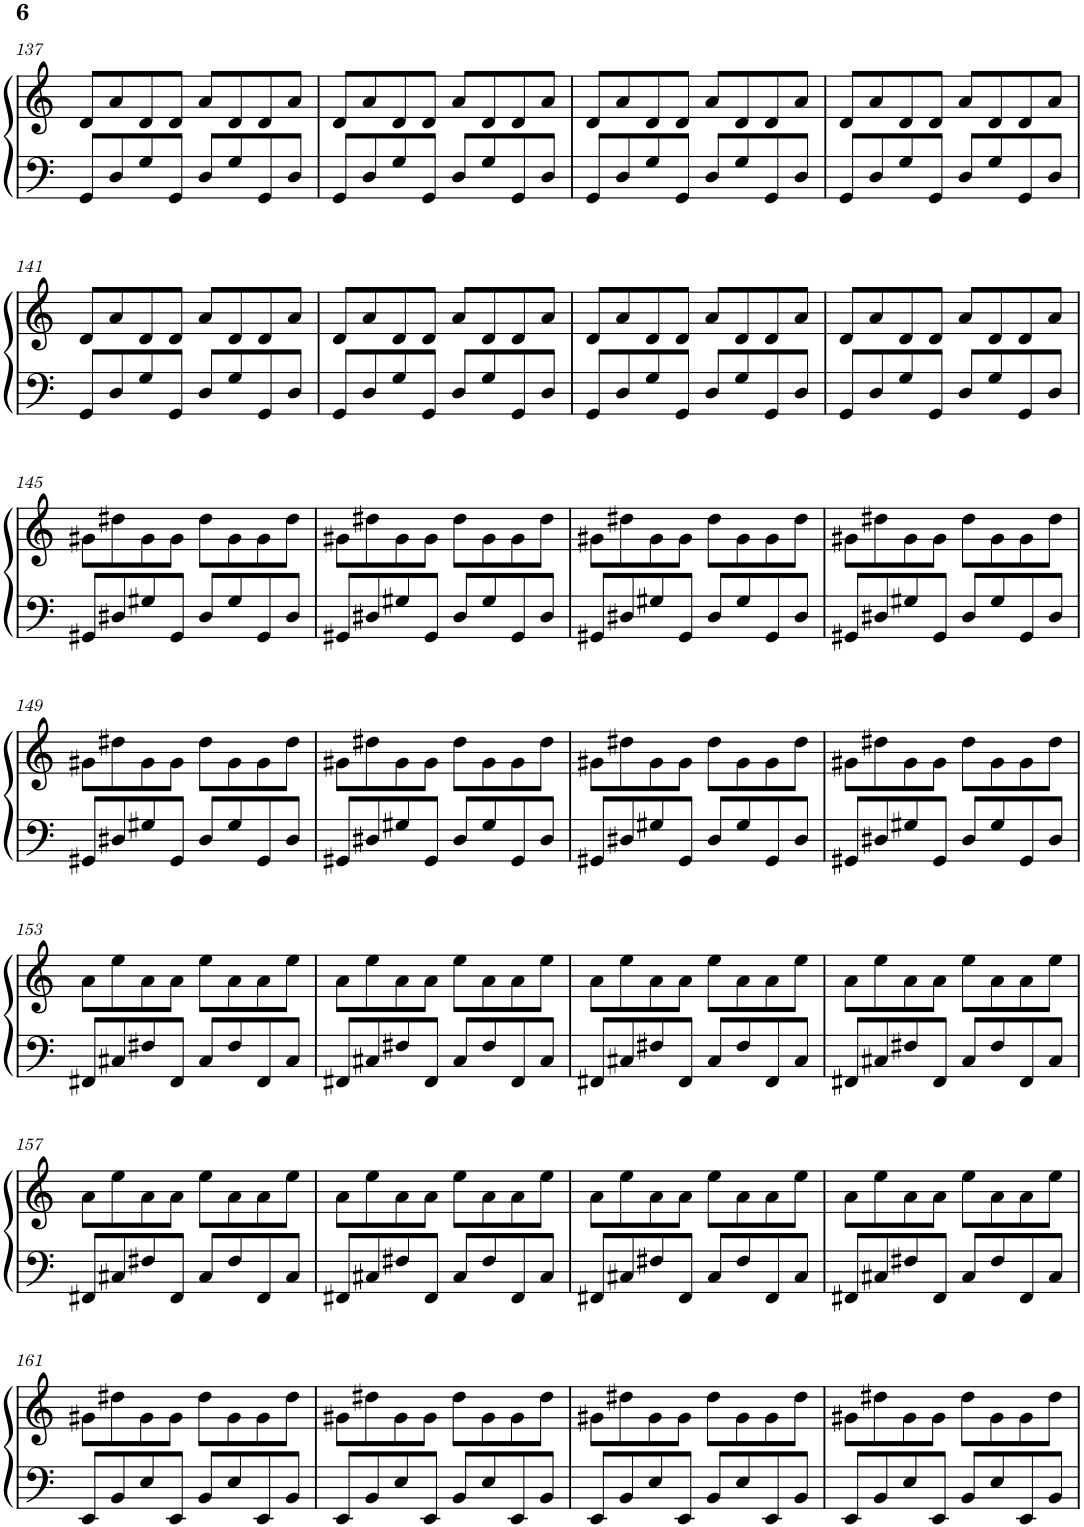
**kern	**kern
*part1	*part1
*staff2	*staff1
*I"Harpa	*
*I'Hpa.	*
!!LO:PB:g=z
*clefF4	*clefG2
*k[]	*k[]
*M4/4	*M4/4
=137	=137
8GG/L	8d/L
8D/	8a/
8G/	8d/
8GG/J	8d/J
8D/L	8a/L
8G/	8d/
8GG/	8d/
8D/J	8a/J
=138	=138
8GG/L	8d/L
8D/	8a/
8G/	8d/
8GG/J	8d/J
8D/L	8a/L
8G/	8d/
8GG/	8d/
8D/J	8a/J
=139	=139
8GG/L	8d/L
8D/	8a/
8G/	8d/
8GG/J	8d/J
8D/L	8a/L
8G/	8d/
8GG/	8d/
8D/J	8a/J
=140	=140
8GG/L	8d/L
8D/	8a/
8G/	8d/
8GG/J	8d/J
8D/L	8a/L
8G/	8d/
8GG/	8d/
8D/J	8a/J
!!LO:LB:g=z
=141	=141
8GG/L	8d/L
8D/	8a/
8G/	8d/
8GG/J	8d/J
8D/L	8a/L
8G/	8d/
8GG/	8d/
8D/J	8a/J
=142	=142
8GG/L	8d/L
8D/	8a/
8G/	8d/
8GG/J	8d/J
8D/L	8a/L
8G/	8d/
8GG/	8d/
8D/J	8a/J
=143	=143
8GG/L	8d/L
8D/	8a/
8G/	8d/
8GG/J	8d/J
8D/L	8a/L
8G/	8d/
8GG/	8d/
8D/J	8a/J
=144	=144
8GG/L	8d/L
8D/	8a/
8G/	8d/
8GG/J	8d/J
8D/L	8a/L
8G/	8d/
8GG/	8d/
8D/J	8a/J
!!LO:LB:g=z
=145	=145
8GG#X/L	8g#X\L
8D#X/	8dd#X\
8G#X/	8g#\
8GG#/J	8g#\J
8D#/L	8dd#\L
8G#/	8g#\
8GG#/	8g#\
8D#/J	8dd#\J
=146	=146
8GG#X/L	8g#X\L
8D#X/	8dd#X\
8G#X/	8g#\
8GG#/J	8g#\J
8D#/L	8dd#\L
8G#/	8g#\
8GG#/	8g#\
8D#/J	8dd#\J
=147	=147
8GG#X/L	8g#X\L
8D#X/	8dd#X\
8G#X/	8g#\
8GG#/J	8g#\J
8D#/L	8dd#\L
8G#/	8g#\
8GG#/	8g#\
8D#/J	8dd#\J
=148	=148
8GG#X/L	8g#X\L
8D#X/	8dd#X\
8G#X/	8g#\
8GG#/J	8g#\J
8D#/L	8dd#\L
8G#/	8g#\
8GG#/	8g#\
8D#/J	8dd#\J
!!LO:LB:g=z
=149	=149
8GG#X/L	8g#X\L
8D#X/	8dd#X\
8G#X/	8g#\
8GG#/J	8g#\J
8D#/L	8dd#\L
8G#/	8g#\
8GG#/	8g#\
8D#/J	8dd#\J
=150	=150
8GG#X/L	8g#X\L
8D#X/	8dd#X\
8G#X/	8g#\
8GG#/J	8g#\J
8D#/L	8dd#\L
8G#/	8g#\
8GG#/	8g#\
8D#/J	8dd#\J
=151	=151
8GG#X/L	8g#X\L
8D#X/	8dd#X\
8G#X/	8g#\
8GG#/J	8g#\J
8D#/L	8dd#\L
8G#/	8g#\
8GG#/	8g#\
8D#/J	8dd#\J
=152	=152
8GG#X/L	8g#X\L
8D#X/	8dd#X\
8G#X/	8g#\
8GG#/J	8g#\J
8D#/L	8dd#\L
8G#/	8g#\
8GG#/	8g#\
8D#/J	8dd#\J
!!LO:LB:g=z
=153	=153
8FF#X/L	8a\L
8C#X/	8ee\
8F#X/	8a\
8FF#/J	8a\J
8C#/L	8ee\L
8F#/	8a\
8FF#/	8a\
8C#/J	8ee\J
=154	=154
8FF#X/L	8a\L
8C#X/	8ee\
8F#X/	8a\
8FF#/J	8a\J
8C#/L	8ee\L
8F#/	8a\
8FF#/	8a\
8C#/J	8ee\J
=155	=155
8FF#X/L	8a\L
8C#X/	8ee\
8F#X/	8a\
8FF#/J	8a\J
8C#/L	8ee\L
8F#/	8a\
8FF#/	8a\
8C#/J	8ee\J
=156	=156
8FF#X/L	8a\L
8C#X/	8ee\
8F#X/	8a\
8FF#/J	8a\J
8C#/L	8ee\L
8F#/	8a\
8FF#/	8a\
8C#/J	8ee\J
!!LO:LB:g=z
=157	=157
8FF#X/L	8a\L
8C#X/	8ee\
8F#X/	8a\
8FF#/J	8a\J
8C#/L	8ee\L
8F#/	8a\
8FF#/	8a\
8C#/J	8ee\J
=158	=158
8FF#X/L	8a\L
8C#X/	8ee\
8F#X/	8a\
8FF#/J	8a\J
8C#/L	8ee\L
8F#/	8a\
8FF#/	8a\
8C#/J	8ee\J
=159	=159
8FF#X/L	8a\L
8C#X/	8ee\
8F#X/	8a\
8FF#/J	8a\J
8C#/L	8ee\L
8F#/	8a\
8FF#/	8a\
8C#/J	8ee\J
=160	=160
8FF#X/L	8a\L
8C#X/	8ee\
8F#X/	8a\
8FF#/J	8a\J
8C#/L	8ee\L
8F#/	8a\
8FF#/	8a\
8C#/J	8ee\J
!!LO:LB:g=z
=161	=161
8EE/L	8g#X\L
8BB/	8dd#X\
8E/	8g#\
8EE/J	8g#\J
8BB/L	8dd#\L
8E/	8g#\
8EE/	8g#\
8BB/J	8dd#\J
=162	=162
8EE/L	8g#X\L
8BB/	8dd#X\
8E/	8g#\
8EE/J	8g#\J
8BB/L	8dd#\L
8E/	8g#\
8EE/	8g#\
8BB/J	8dd#\J
=163	=163
8EE/L	8g#X\L
8BB/	8dd#X\
8E/	8g#\
8EE/J	8g#\J
8BB/L	8dd#\L
8E/	8g#\
8EE/	8g#\
8BB/J	8dd#\J
=164	=164
8EE/L	8g#X\L
8BB/	8dd#X\
8E/	8g#\
8EE/J	8g#\J
8BB/L	8dd#\L
8E/	8g#\
8EE/	8g#\
8BB/J	8dd#\J
=	=
*-	*-
